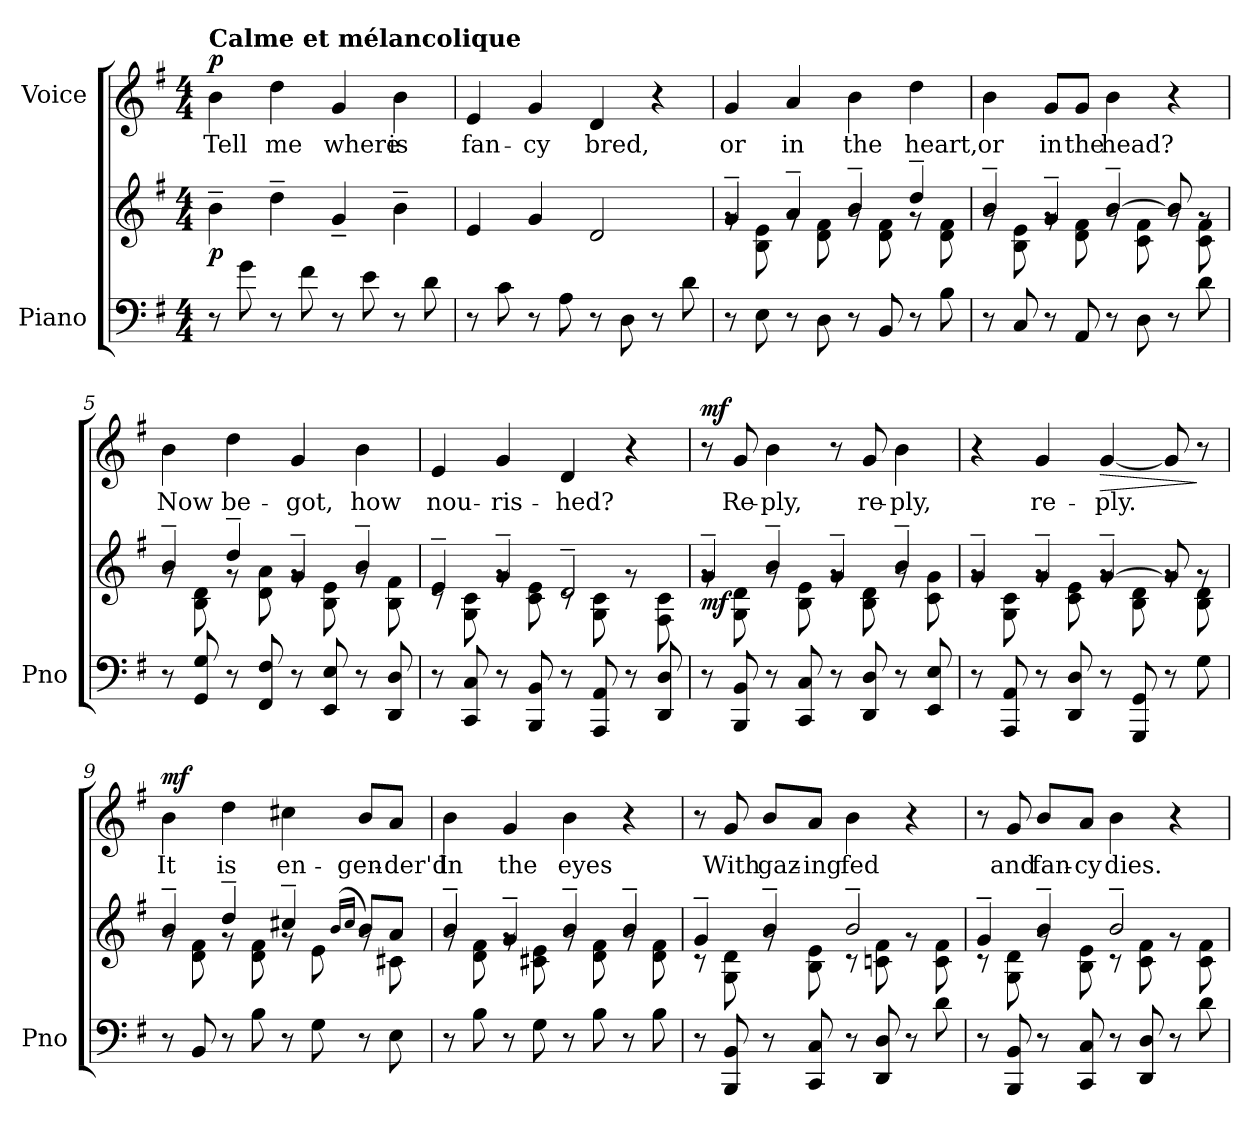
**kern	**kern	**dynam	**kern	**text	**dynam
*part2	*part2	*part2	*part1	*part1	*part1
*staff3	*staff2	*staff2/3	*staff1	*staff1	*staff1
*I"Piano	*	*	*I"Voice	*	*
*I'Pno	*	*	*	*	*
*clefF4	*clefG2	*	*clefG2	*	*
*k[f#]	*k[f#]	*	*k[f#]	*	*
*M4/4	*M4/4	*	*M4/4	*	*
=1	=1	=1	=1	=1	=1
!	!	!	!LO:TX:a:B:t=Calme et mélancolique	!	!
!	!	!LO:DY:b	!	!LO:LY:b	!LO:DY:a
8r	4b~\	p	4b\	Tell	p
8g\	.	.	.	.	.
!	!	!	!	!LO:LY:b	!
8r	4dd~\	.	4dd\	me	.
8f#\	.	.	.	.	.
!	!	!	!	!LO:LY:b	!
8r	4g~/	.	4g/	where	.
8e\	.	.	.	.	.
!	!	!	!	!LO:LY:b	!
8r	4b~\	.	4b\	is	.
8d\	.	.	.	.	.
=2	=2	=2	=2	=2	=2
!	!	!	!	!LO:LY:b	!
8r	4e/	.	4e/	fan-	.
8c\	.	.	.	.	.
!	!	!	!	!LO:LY:b	!
8r	4g/	.	4g/	-cy	.
8A\	.	.	.	.	.
!	!	!	!	!LO:LY:b	!
8r	2d/	.	4d/	bred,	.
8D\	.	.	.	.	.
8r	.	.	4r	.	.
8d\	.	.	.	.	.
=3	=3	=3	=3	=3	=3
*	*^	*	*	*	*
!	!	!	!	!	!LO:LY:b	!
8r	4g~/	8rg	.	4g/	or	.
8E\	.	8B\ 8e\	.	.	.	.
!	!	!	!	!	!LO:LY:b	!
8r	4a~/	8rg	.	4a/	in	.
8D\	.	8d\ 8f#\	.	.	.	.
!	!	!	!	!	!LO:LY:b	!
8r	4b~/	8rg	.	4b\	the	.
8BB/	.	8d\ 8f#\	.	.	.	.
!	!	!	!	!	!LO:LY:b	!
8r	4dd~/	8rg	.	4dd\	heart,	.
8B\	.	8d\ 8f#\	.	.	.	.
!!LO:LB:g=z
=4	=4	=4	=4	=4	=4	=4
!	!	!	!	!	!LO:LY:b	!
8r	4b~/	8rg	.	4b\	or	.
8C/	.	8B\ 8e\	.	.	.	.
!	!	!	!	!	!LO:LY:b	!
8r	4g~/	8rg	.	8g/L	in	.
!	!	!	!	!	!LO:LY:b	!
8AA/	.	8d\ 8f#\	.	8g/J	the	.
!	!	!	!	!	!LO:LY:b	!
8r	[4b~/	8rg	.	4b\	head?	.
8D\	.	8c\ 8f#\	.	.	.	.
8r	8b/]	8rg	.	4r	.	.
8d\	8rg	8c\ 8f#\	.	.	.	.
=5	=5	=5	=5	=5	=5	=5
!	!	!	!	!	!LO:LY:b	!
8r	4b~/	8rg	.	4b\	Now	.
8GG/ 8G/	.	8B\ 8d\	.	.	.	.
!	!	!	!	!	!LO:LY:b	!
8r	4dd~/	8rg	.	4dd\	be-	.
8FF#/ 8F#/	.	8d\ 8a\	.	.	.	.
!	!	!	!	!	!LO:LY:b	!
8r	4g~/	8rg	.	4g/	-got,	.
8EE/ 8E/	.	8B\ 8e\	.	.	.	.
!	!	!	!	!	!LO:LY:b	!
8r	4b~/	8rg	.	4b\	how	.
8DD/ 8D/	.	8B\ 8f#\	.	.	.	.
=6	=6	=6	=6	=6	=6	=6
!	!	!	!	!	!LO:LY:b	!
8r	4e~/	8rc	.	4e/	nou-	.
8CC/ 8C/	.	8G\ 8c\	.	.	.	.
!	!	!	!	!	!LO:LY:b	!
8r	4g~/	8rg	.	4g/	-ris-	.
8BBB/ 8BB/	.	8c\ 8e\	.	.	.	.
!	!	!	!	!	!LO:LY:b	!
8r	2d~/	8rc	.	4d/	-hed?	.
8AAA/ 8AA/	.	8G\ 8c\	.	.	.	.
8r	.	8rg	.	4r	.	.
8DD/ 8D/	.	8F#\ 8c\	.	.	.	.
!!LO:LB:g=z
=7	=7	=7	=7	=7	=7	=7
!	!	!	!LO:DY:b	!	!	!LO:DY:a
8r	4g~/	8rg	mf	8r	.	mf
!	!	!	!	!	!LO:LY:b	!
8BBB/ 8BB/	.	8G\ 8d\	.	8g/	Re-	.
!	!	!	!	!	!LO:LY:b	!
8r	4b~/	8rg	.	4b\	-ply,	.
8CC/ 8C/	.	8B\ 8e\	.	.	.	.
8r	4g~/	8rg	.	8r	.	.
!	!	!	!	!	!LO:LY:b	!
8DD/ 8D/	.	8B\ 8d\	.	8g/	re-	.
!	!	!	!	!	!LO:LY:b	!
8r	4b~/	8rg	.	4b\	-ply,	.
8EE/ 8E/	.	8c\ 8g\	.	.	.	.
=8	=8	=8	=8	=8	=8	=8
8r	4g~/	8rg	.	4r	.	.
8AAA/ 8AA/	.	8G\ 8c\	.	.	.	.
!	!	!	!	!	!LO:LY:b	!
8r	4g~/	8rg	.	4g/	re-	.
8DD/ 8D/	.	8c\ 8e\	.	.	.	.
!	!	!	!	!	!LO:LY:b	!LO:HP:b
8r	[4g~/	8rg	.	[4g/	-ply.	>
8GGG/ 8GG/	.	8B\ 8d\	.	.	.	.
8r	8g/]	8rg	.	8g/]	.	.
8G\	8rg	8B\ 8d\	.	8r	.	]
=9	=9	=9	=9	=9	=9	=9
!	!	!	!	!	!LO:LY:b	!LO:DY:a
8r	4b~/	8rg	.	4b\	It	mf
8BB/	.	8d\ 8f#\	.	.	.	.
!	!	!	!	!	!LO:LY:b	!
8r	4dd~/	8rg	.	4dd\	is	.
8B\	.	8d\ 8f#\	.	.	.	.
!	!	!	!	!	!LO:LY:b	!
8r	4cc#X~/	8rg	.	4cc#X\	en-	.
8G\	.	8e\	.	.	.	.
.	(<16qb/LL	.	.	.	.	.
.	16qcc#/JJ	.	.	.	.	.
!	!	!	!	!	!LO:LY:b	!
8r	8b/L)	8rg	.	8b/L	-gen-	.
!	!	!	!	!	!LO:LY:b	!
8E\	8a/J	8c#X\	.	8a/J	-der'd	.
!!LO:LB:g=z
=10	=10	=10	=10	=10	=10	=10
!	!	!	!	!	!LO:LY:b	!
8r	4b~/	8rg	.	4b\	In	.
8B\	.	8d\ 8f#\	.	.	.	.
!	!	!	!	!	!LO:LY:b	!
8r	4g~/	8rg	.	4g/	the	.
8G\	.	8c#X\ 8e\	.	.	.	.
!	!	!	!	!	!LO:LY:b	!
8r	4b~/	8rg	.	4b\	eyes	.
8B\	.	8d\ 8f#\	.	.	.	.
8r	4b~/	8rg	.	4r	.	.
8B\	.	8d\ 8f#\	.	.	.	.
=11	=11	=11	=11	=11	=11	=11
8r	4g~/	8rc	.	8r	.	.
!	!	!	!	!	!LO:LY:b	!
8BBB/ 8BB/	.	8G\ 8d\	.	8g/	With	.
!	!	!	!	!	!LO:LY:b	!
8r	4b~/	8rg	.	8b/L	gaz-	.
!	!	!	!	!	!LO:LY:b	!
8CC/ 8C/	.	8B\ 8e\	.	8a/J	-ing	.
!	!	!	!	!	!LO:LY:b	!
8r	2b~/	8rc	.	4b\	fed	.
8DD/ 8D/	.	8cn\ 8f#\	.	.	.	.
8r	.	8rg	.	4r	.	.
8d\	.	8c\ 8f#\	.	.	.	.
=12	=12	=12	=12	=12	=12	=12
8r	4g~/	8rc	.	8r	.	.
!	!	!	!	!	!LO:LY:b	!
8BBB/ 8BB/	.	8G\ 8d\	.	8g/	and	.
!	!	!	!	!	!LO:LY:b	!
8r	4b~/	8rg	.	8b/L	fan-	.
!	!	!	!	!	!LO:LY:b	!
8CC/ 8C/	.	8B\ 8e\	.	8a/J	-cy	.
!	!	!	!	!	!LO:LY:b	!
8r	2b~/	8rc	.	4b\	dies.	.
8DD/ 8D/	.	8c\ 8f#\	.	.	.	.
8r	.	8rg	.	4r	.	.
8d\	.	8c\ 8f#\	.	.	.	.
*	*v	*v	*	*	*	*
=	=	=	=	=	=
*-	*-	*-	*-	*-	*-
